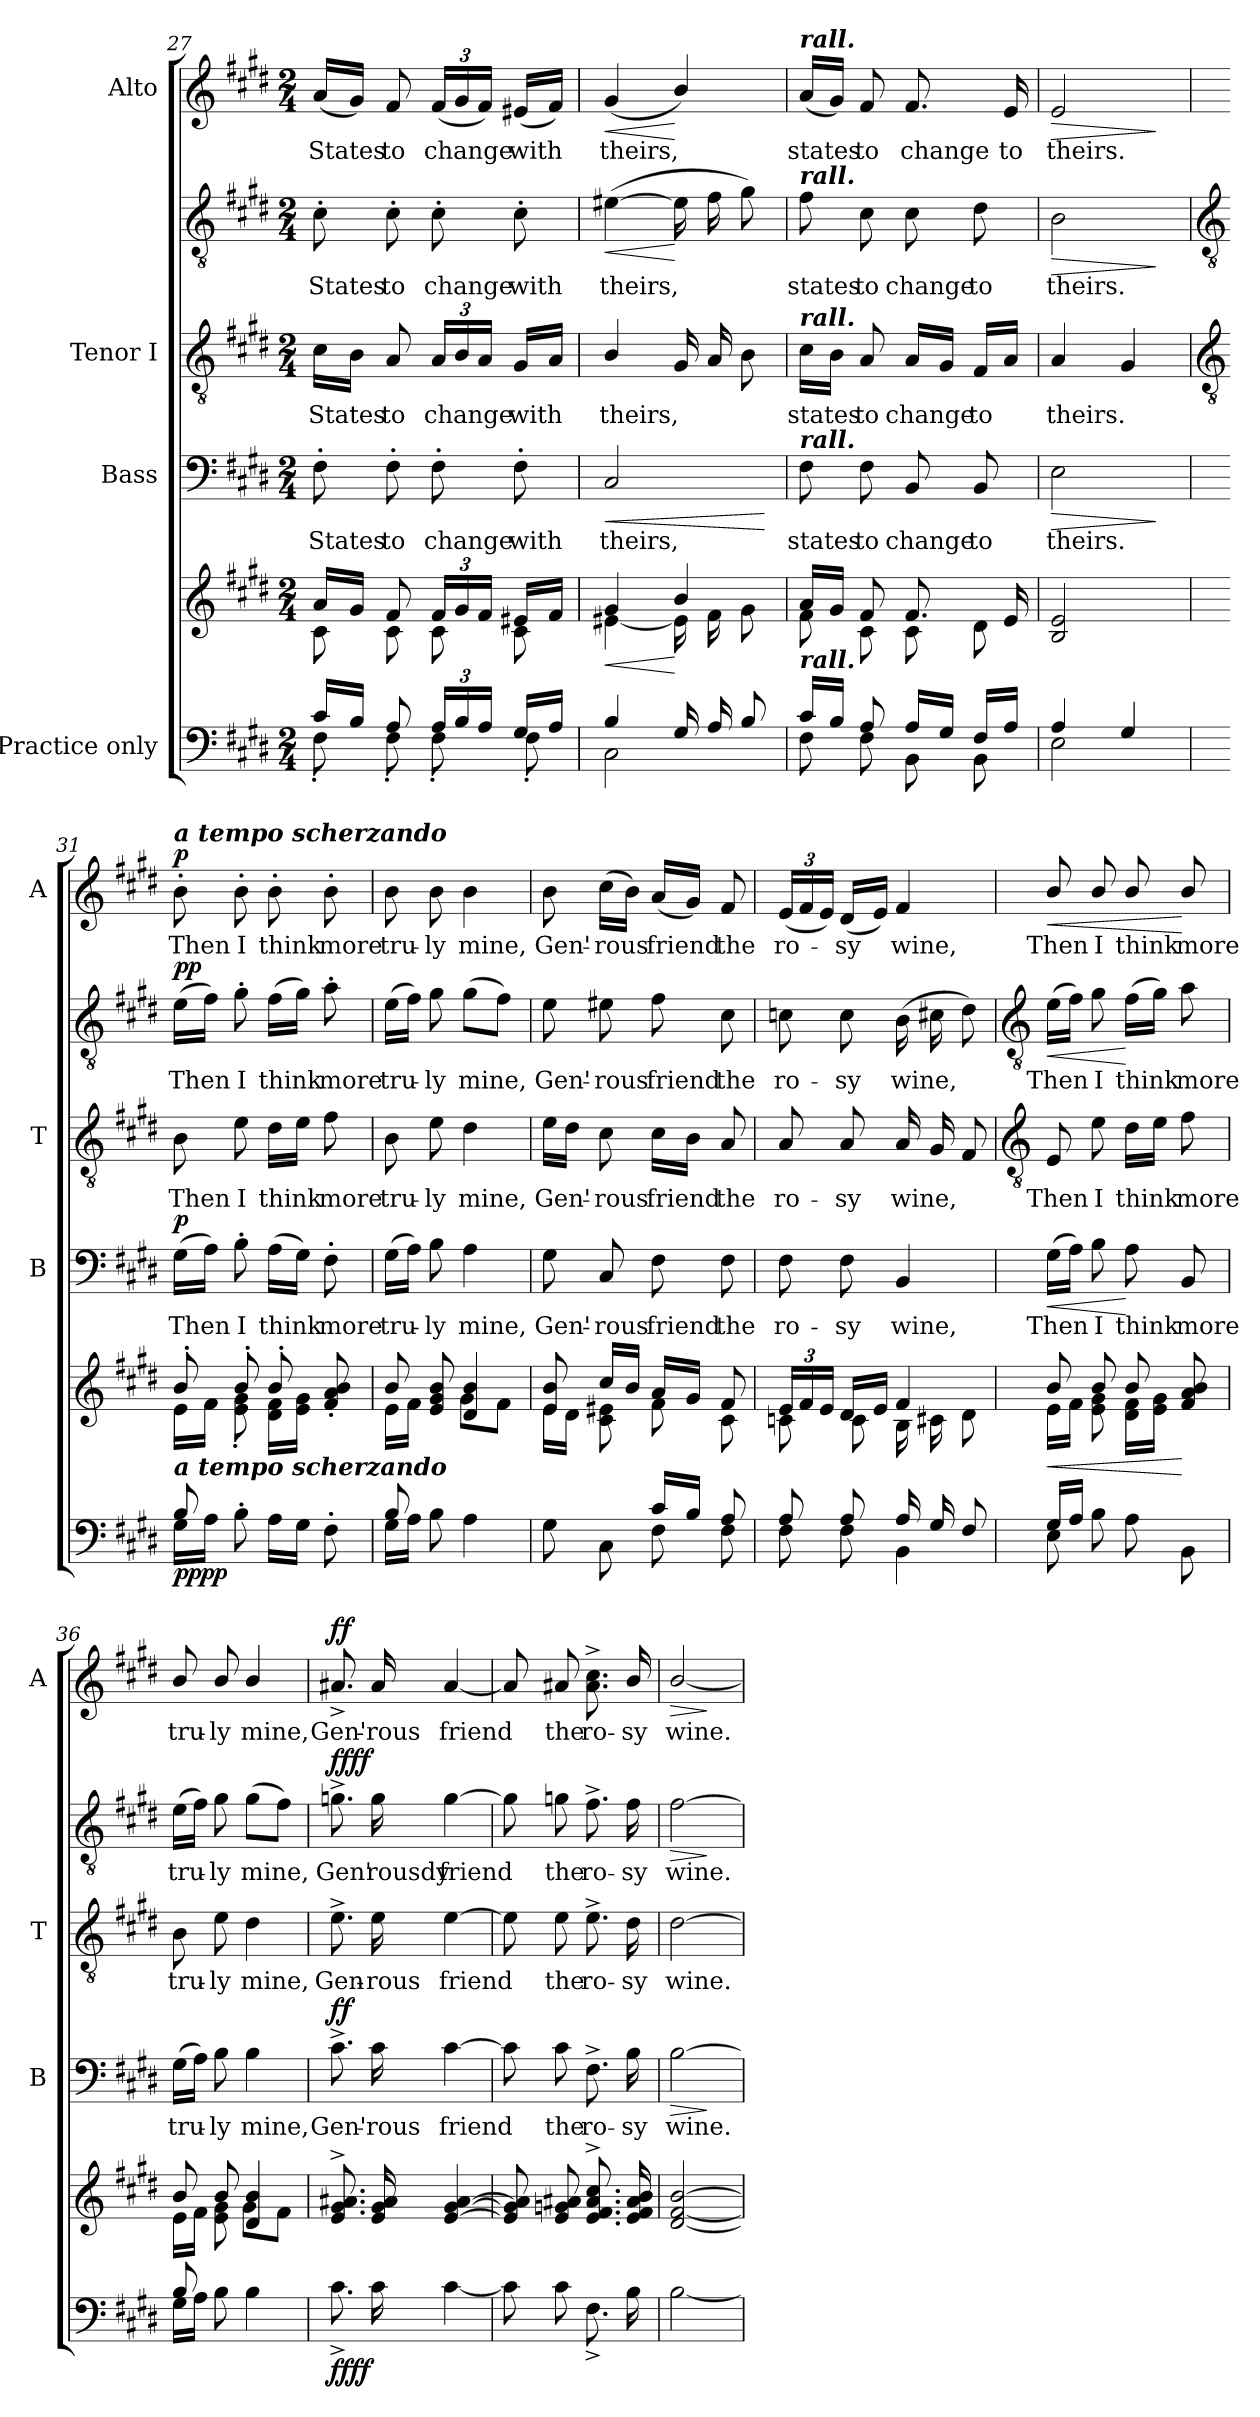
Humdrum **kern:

**kern	**kern	**dynam	**kern	**text	**dynam	**kern	**text	**kern	**text	**dynam	**kern	**text	**dynam
*part4	*part4	*part4	*part3	*part3	*part3	*part2	*part2	*part2	*part2	*part2	*part1	*part1	*part1
*staff6	*staff5	*staff5/6	*staff4	*staff4	*staff4	*staff3	*staff3	*staff2	*staff2	*staff2/3	*staff1	*staff1	*staff1
*I"Practice only	*	*	*I"Bass	*	*	*I"Tenor I	*	*	*	*	*I"Alto	*	*
*	*	*	*I'B	*	*	*I'T	*	*	*	*	*I'A	*	*
!!LO:LB:g=z
*clefF4	*clefG2	*	*clefF4	*	*	*clefGv2	*	*clefGv2	*	*	*clefG2	*	*
*k[f#c#g#d#]	*k[f#c#g#d#]	*	*k[f#c#g#d#]	*	*	*k[f#c#g#d#]	*	*k[f#c#g#d#]	*	*	*k[f#c#g#d#]	*	*
*E:	*E:	*	*E:	*	*	*E:	*	*E:	*	*	*E:	*	*
*M2/4	*M2/4	*	*M2/4	*	*	*M2/4	*	*M2/4	*	*	*M2/4	*	*
=27	=27	=27	=27	=27	=27	=27	=27	=27	=27	=27	=27	=27	=27
*^	*^	*	*	*	*	*	*	*	*	*	*	*	*
!	!	!	!	!	!	!LO:LY:b	!	!	!LO:LY:b	!	!LO:LY:b	!	!	!LO:LY:b	!
16c#/LL	8F#'\	16a/LL	8c#\	.	8F#'	States	.	16c#LL	States	8c#'	States	.	(<16aLL	States	.
16B/JJ	.	16g#/JJ	.	.	.	.	.	16BJJ	.	.	.	.	16g#JJ)	.	.
!	!	!	!	!	!	!LO:LY:b	!	!	!LO:LY:b	!	!LO:LY:b	!	!	!LO:LY:b	!
8A/	8F#'\	8f#/	8c#\	.	8F#'	to	.	8A	to	8c#'	to	.	8f#	to	.
!	!	!	!	!	!	!LO:LY:b	!	!	!LO:LY:b	!	!LO:LY:b	!	!	!LO:LY:b	!
24A/LL	8F#'\	24f#/LL	8c#\	.	8F#'	change	.	24ALL	change	8c#'	change	.	(<24f#LL	change	.
24B/	.	24g#/	.	.	.	.	.	24B	.	.	.	.	24g#	.	.
24A/JJ	.	24f#/JJ	.	.	.	.	.	24AJJ	.	.	.	.	24f#JJ)	.	.
!	!	!	!	!	!	!LO:LY:b	!	!	!LO:LY:b	!	!LO:LY:b	!	!	!LO:LY:b	!
16G#/LL	8F#'\	16e#X/LL	8c#\	.	8F#'	with	.	16G#LL	with	8c#'	with	.	(<16e#XLL	with	.
16A/JJ	.	16f#/JJ	.	.	.	.	.	16AJJ	.	.	.	.	16f#JJ)	.	.
=28	=28	=28	=28	=28	=28	=28	=28	=28	=28	=28	=28	=28	=28	=28	=28
!	!	!	!	!LO:HP:b	!	!	!	!	!	!	!	!	!	!	!
!	!	!	!	!LO:HP:n=1:b	!	!LO:LY:b	!LO:HP:b	!	!LO:LY:b	!	!LO:LY:b	!LO:HP:b	!	!LO:LY:b	!LO:HP:b
4B/	2C#\	4g#/	[4e#X\	< <	2C#	theirs,	<	4B/	theirs,	(>[4e#X	theirs,	<	(<4g#	theirs,	<
16G#/LL	.	4b/	16e#\LL]	[ [	.	.	.	16G#LL	.	16e#LL]	.	[	4b/)	.	[
16A/	.	.	16f#\	.	.	.	.	16A	.	16f#	.	.	.	.	.
8B/J	.	.	8g#\J	.	.	.	.	8BJ	.	8g#J)	.	.	.	.	.
*v	*v	*	*	*	*	*	*	*	*	*	*	*	*	*	*
*	*v	*v	*	*	*	*	*	*	*	*	*	*	*	*
.	.	.	.	.	[	.	.	.	.	.	.	.	.
=29	=29	=29	=29	=29	=29	=29	=29	=29	=29	=29	=29	=29	=29
*^	*^	*	*	*	*	*	*	*	*	*	*	*	*
!	!	!	!	!	!	!	!	!	!	!	!	!	!LO:TX:a:Bi:t=rall.	!	!
!	!	!	!	!	!	!	!	!	!	!LO:TX:a:Bi:t=rall.	!	!	!	!	!
!	!	!	!	!	!	!	!	!LO:TX:a:Bi:t=rall.	!	!	!	!	!	!	!
!	!	!	!	!	!LO:TX:a:Bi:t=rall.	!	!	!	!	!	!	!	!	!	!
!LO:TX:a:Bi:t=rall.	!	!	!	!	!	!	!	!	!	!	!	!	!	!	!
!	!	!	!	!	!	!LO:LY:b	!	!	!LO:LY:b	!	!LO:LY:b	!	!	!LO:LY:b	!
16c#/LL	8F#\	16a/LL	8f#\	.	8F#	states	.	16c#LL	states	8f#	states	.	(<16aLL	states	.
16B/JJ	.	16g#/JJ	.	.	.	.	.	16BJJ	.	.	.	.	16g#JJ)	.	.
!	!	!	!	!	!	!LO:LY:b	!	!	!LO:LY:b	!	!LO:LY:b	!	!	!LO:LY:b	!
8A/	8F#\	8f#/	8c#\	.	8F#	to	.	8A	to	8c#	to	.	8f#	to	.
!	!	!	!	!	!	!LO:LY:b	!	!	!LO:LY:b	!	!LO:LY:b	!	!	!LO:LY:b	!
16A/LL	8BB\	8.f#/	8c#\	.	8BB	change	.	16ALL	change	8c#	change	.	8.f#	change	.
16G#/JJ	.	.	.	.	.	.	.	16G#JJ	.	.	.	.	.	.	.
!	!	!	!	!	!	!LO:LY:b	!	!	!LO:LY:b	!	!LO:LY:b	!	!	!	!
16F#/LL	8BB\	.	8d#\	.	8BB	to	.	16F#LL	to	8d#	to	.	.	.	.
!	!	!	!	!	!	!	!	!	!	!	!	!	!	!LO:LY:b	!
16A/JJ	.	16e/	.	.	.	.	.	16AJJ	.	.	.	.	16e	to	.
=30	=30	=30	=30	=30	=30	=30	=30	=30	=30	=30	=30	=30	=30	=30	=30
!	!	!	!	!LO:HP:b	!	!LO:LY:b	!LO:HP:b	!	!LO:LY:b	!	!LO:LY:b	!LO:HP:b	!	!LO:LY:b	!LO:HP:b
4A/	2E\	2B/ 2e/	2ryy	>	2E	theirs.	>	4A	theirs.	2B	theirs.	>	2e	theirs.	>
4G#/	.	.	.	.	.	.	.	4G#	.	.	.	.	.	.	.
*v	*v	*	*	*	*	*	*	*	*	*	*	*	*	*	*
*	*v	*v	*	*	*	*	*	*	*	*	*	*	*	*
.	.	]	.	.	]	.	.	.	.	]	.	.	]
!!LO:LB:g=z
=31	=31	=31	=31	=31	=31	=31	=31	=31	=31	=31	=31	=31	=31
*	*	*	*	*	*	*clefGv2	*	*clefGv2	*	*	*	*	*
*^	*^	*	*	*	*	*	*	*	*	*	*	*	*
!	!	!	!	!	!	!	!	!	!	!	!	!	!LO:TX:a:Bi:t=a tempo scherzando	!	!
!	!	!LO:TX:b:Bi:t=a tempo scherzando	!	!	!	!	!	!	!	!	!	!	!	!	!
!	!	!	!	!LO:DY:b=2	!	!LO:LY:b	!	!	!LO:LY:b	!	!LO:LY:b	!	!	!LO:LY:b	!
!	!	!	!	!LO:DY:n=1:b=2	!	!	!	!	!	!	!	!	!	!	!
!	!	!	!	!LO:DY:n=2:b	!	!	!	!	!	!	!	!	!	!	!
!	!	!	!	!LO:DY:n=3:b	!	!	!LO:DY:b	!	!	!	!	!LO:DY:b=2	!	!	!
!	!	!	!	!	!	!	!	!	!	!	!	!LO:DY:n=1:b	!	!	!LO:DY:b
8B/	16G#\LL	8b'/	16e\LL	p p p p	(>16G#LL	Then	p	8B	Then	(>16eLL	Then	p p	8b'	Then	p
.	16A\JJ	.	16f#\JJ	.	16AJJ)	.	.	.	.	16f#JJ)	.	.	.	.	.
!	!	!	!	!	!	!LO:LY:b	!	!	!LO:LY:b	!	!LO:LY:b	!	!	!LO:LY:b	!
4.ryy	8B'\	8b'/	8e\' 8g#\'	.	8B'	I	.	8e	I	8g#'	I	.	8b'	I	.
!	!	!	!	!	!	!LO:LY:b	!	!	!LO:LY:b	!	!LO:LY:b	!	!	!LO:LY:b	!
.	16A\LL	8b'/	16d#\ 16f#\LL	.	(>16ALL	think	.	16d#LL	think	(>16f#LL	think	.	8b'	think	.
.	16G#\JJ	.	16e\ 16g#\JJ	.	16G#JJ)	.	.	16eJJ	.	16g#JJ)	.	.	.	.	.
!	!	!	!	!	!	!LO:LY:b	!	!	!LO:LY:b	!	!LO:LY:b	!	!	!LO:LY:b	!
.	8F#'\	8f#/' 8a/' 8b/'	8ryy	.	8F#'	more	.	8f#	more	8a'	more	.	8b'	more	.
=32	=32	=32	=32	=32	=32	=32	=32	=32	=32	=32	=32	=32	=32	=32	=32
!	!	!	!	!	!	!LO:LY:b	!	!	!LO:LY:b	!	!LO:LY:b	!	!	!LO:LY:b	!
8B/	16G#\LL	8b/	16e\LL	.	(>16G#LL	tru-	.	8B	tru-	(>16eLL	tru-	.	8b	tru-	.
.	16A\JJ	.	16f#\JJ	.	16AJJ)	.	.	.	.	16f#JJ)	.	.	.	.	.
!	!	!	!	!	!	!LO:LY:b	!	!	!LO:LY:b	!	!LO:LY:b	!	!	!LO:LY:b	!
4.ryy	8B\	8e/ 8g#/ 8b/	8ryy	.	8B	ly	.	8e	-ly	8g#	ly	.	8b	-ly	.
!	!	!	!	!	!	!LO:LY:b	!	!	!LO:LY:b	!	!LO:LY:b	!	!	!LO:LY:b	!
.	4A\	4d#/ 4b/	8g#\L	.	4A	mine,	.	4d#	mine,	(>8g#L	mine,	.	4b	mine,	.
.	.	.	8f#\J	.	.	.	.	.	.	8f#J)	.	.	.	.	.
=33	=33	=33	=33	=33	=33	=33	=33	=33	=33	=33	=33	=33	=33	=33	=33
!	!	!	!	!	!	!LO:LY:b	!	!	!LO:LY:b	!	!LO:LY:b	!	!	!LO:LY:b	!
4ryy	8G#\	8e/ 8b/	16e\LL	.	8G#	Gen'-	.	16eLL	Gen'-	8e	Gen'-	.	8b	Gen'-	.
.	.	.	16d#\JJ	.	.	.	.	16d#JJ	.	.	.	.	.	.	.
!	!	!	!	!	!	!LO:LY:b	!	!	!LO:LY:b	!	!LO:LY:b	!	!	!LO:LY:b	!
.	8C#\	16cc#/LL	8c#\ 8e#X\	.	8C#	-rous	.	8c#	rous	8e#X	-rous	.	(>16cc#LL	-rous	.
.	.	16b/JJ	.	.	.	.	.	.	.	.	.	.	16bJJ)	.	.
!	!	!	!	!	!	!LO:LY:b	!	!	!LO:LY:b	!	!LO:LY:b	!	!	!LO:LY:b	!
16c#/LL	8F#\	16a/LL	8f#\	.	8F#	friend	.	16c#LL	friend	8f#	friend	.	(<16aLL	friend	.
16B/JJ	.	16g#/JJ	.	.	.	.	.	16BJJ	.	.	.	.	16g#JJ)	.	.
!	!	!	!	!	!	!LO:LY:b	!	!	!LO:LY:b	!	!LO:LY:b	!	!	!LO:LY:b	!
8A/	8F#\	8f#/	8c#\	.	8F#	the	.	8A	the	8c#	the	.	8f#	the	.
=34	=34	=34	=34	=34	=34	=34	=34	=34	=34	=34	=34	=34	=34	=34	=34
!	!	!	!	!	!	!LO:LY:b	!	!	!LO:LY:b	!	!LO:LY:b	!	!	!LO:LY:b	!
8A/	8F#\	24e/LL	8cn\	.	8F#	ro-	.	8A	ro-	8cn	ro-	.	(<24eLL	ro-	.
.	.	24f#/	.	.	.	.	.	.	.	.	.	.	24f#	.	.
.	.	24e/JJ	.	.	.	.	.	.	.	.	.	.	24eJJ)	.	.
!	!	!	!	!	!	!LO:LY:b	!	!	!LO:LY:b	!	!LO:LY:b	!	!	!LO:LY:b	!
8A/	8F#\	16d#/LL	8c\	.	8F#	-sy	.	8A	-sy	8c	-sy	.	(<16d#LL	sy	.
.	.	16e/JJ	.	.	.	.	.	.	.	.	.	.	16eJJ)	.	.
!	!	!	!	!	!	!LO:LY:b	!	!	!LO:LY:b	!	!LO:LY:b	!	!	!LO:LY:b	!
16A/LL	4BB\	4f#/	16B\LL	.	4BB	wine,	.	16ALL	wine,	(>16BLL	wine,	.	4f#	wine,	.
16G#/	.	.	16c#X\	.	.	.	.	16G#	.	16c#X	.	.	.	.	.
8F#/J	.	.	8d#\J	.	.	.	.	8F#J	.	8d#J)	.	.	.	.	.
!!LO:LB:g=z
=35	=35	=35	=35	=35	=35	=35	=35	=35	=35	=35	=35	=35	=35	=35	=35
*	*	*	*	*	*	*	*	*clefGv2	*	*clefGv2	*	*	*	*	*
!	!	!	!	!LO:HP:b	!	!LO:LY:b	!LO:HP:b	!	!LO:LY:b	!	!LO:LY:b	!LO:HP:b	!	!LO:LY:b	!LO:HP:b
8E\	16G#/LL	8b/	16e\LL	<	(>16G#LL	Then	<	8E	Then	(>16eLL	Then	<	8b/	Then	<
.	16A/JJ	.	16f#\JJ	.	16AJJ)	.	.	.	.	16f#JJ)	.	.	.	.	.
!	!	!	!	!	!	!LO:LY:b	!	!	!LO:LY:b	!	!LO:LY:b	!	!	!LO:LY:b	!
4.ryy	8B\	8b/	8e\ 8g#\	.	8B	I	.	8e	I	8g#	I	.	8b/	I	.
!	!	!	!	!	!	!LO:LY:b	!	!	!LO:LY:b	!	!LO:LY:b	!	!	!LO:LY:b	!
.	8A\	8b/	16d#\ 16f#\LL	.	8A	think	[	16d#LL	think	(>16f#LL	think	[	8b/	think	.
.	.	.	16e\ 16g#\JJ	.	.	.	.	16eJJ	.	16g#JJ)	.	.	.	.	.
!	!	!	!	!	!	!LO:LY:b	!	!	!LO:LY:b	!	!LO:LY:b	!	!	!LO:LY:b	!
.	8BB\	8f#/ 8a/ 8b/	8ryy	[	8BB	more	.	8f#	more	8a	more	.	8b/	more	[
=36	=36	=36	=36	=36	=36	=36	=36	=36	=36	=36	=36	=36	=36	=36	=36
!	!	!	!	!	!	!LO:LY:b	!	!	!LO:LY:b	!	!LO:LY:b	!	!	!LO:LY:b	!
8B/	16G#\LL	8b/	16e\LL	.	(>16G#LL	tru-	.	8B	tru-	(>16eLL	tru-	.	8b/	tru-	.
.	16A\JJ	.	16f#\JJ	.	16AJJ)	.	.	.	.	16f#JJ)	.	.	.	.	.
!	!	!	!	!	!	!LO:LY:b	!	!	!LO:LY:b	!	!LO:LY:b	!	!	!LO:LY:b	!
4.ryy	8B\	8b/	8e\ 8g#\	.	8B	ly	.	8e	-ly	8g#	ly	.	8b/	-ly	.
!	!	!	!	!	!	!LO:LY:b	!	!	!LO:LY:b	!	!LO:LY:b	!	!	!LO:LY:b	!
.	4B\	4d#/ 4b/	8g#\L	.	4B	mine,	.	4d#	mine,	(>8g#L	mine,	.	4b/	mine,	.
.	.	.	8f#\J	.	.	.	.	.	.	8f#J)	.	.	.	.	.
=37	=37	=37	=37	=37	=37	=37	=37	=37	=37	=37	=37	=37	=37	=37	=37
!	!	!	!	!LO:DY:b=2	!	!LO:LY:b	!	!	!LO:LY:b	!	!LO:LY:b	!	!	!LO:LY:b	!
!	!	!	!	!LO:DY:n=1:b	!	!	!LO:DY:b	!	!	!	!	!LO:DY:b=2	!	!	!
!	!	!	!	!	!	!	!	!	!	!	!	!LO:DY:n=1:b	!	!	!LO:DY:b
2ryy	8.c#^\	8.e/^ 8.g#/^ 8.a#X/^	2ryy	ff ff	8.c#^	Gen'-	ff	8.e^	Gen-	8.gn^	Gen'	ff ff	8.a#X^	Gen'-	ff
!	!	!	!	!	!	!LO:LY:b	!	!	!LO:LY:b	!	!LO:LY:b	!	!	!LO:LY:b	!
.	16c#\	16e/ 16g#/ 16a#/	.	.	16c#	-rous	.	16e	-rous	16g	rousdy	.	16a#	-rous	.
!	!	!	!	!	!	!LO:LY:b	!	!	!LO:LY:b	!	!LO:LY:b	!	!	!LO:LY:b	!
.	[4c#\	[4e/ [4g#/ [4a#/	.	.	[4c#	friend	.	[4e	friend	[4g	friend	.	[4a#	friend	.
=38	=38	=38	=38	=38	=38	=38	=38	=38	=38	=38	=38	=38	=38	=38	=38
2ryy	8c#\]	8e/] 8g#/] 8a#/]	2ryy	.	8c#]	.	.	8e]	.	8g]	.	.	8a#]	.	.
!	!	!	!	!	!	!LO:LY:b	!	!	!LO:LY:b	!	!LO:LY:b	!	!	!LO:LY:b	!
.	8c#\	8e/ 8gn/ 8a#/	.	.	8c#	the	.	8e	the	8g	the	.	8a#	the	.
!	!	!	!	!	!	!LO:LY:b	!	!	!LO:LY:b	!	!LO:LY:b	!	!	!LO:LY:b	!
.	8.F#^\	8.e/^ 8.f#/^ 8.a#/^ 8.cc#/^	.	.	8.F#^	ro-	.	8.e^	ro-	8.f#^	ro-	.	8.a#^ 8.cc#^	ro-	.
!	!	!	!	!	!	!LO:LY:b	!	!	!LO:LY:b	!	!LO:LY:b	!	!	!LO:LY:b	!
.	16B\	16e/ 16f#/ 16a#/ 16b/	.	.	16B	-sy	.	16d#\	-sy	16f#	-sy	.	16b/	-sy	.
=39	=39	=39	=39	=39	=39	=39	=39	=39	=39	=39	=39	=39	=39	=39	=39
!	!	!	!	!LO:HP:b	!	!LO:LY:b	!LO:HP:b	!	!LO:LY:b	!	!LO:LY:b	!LO:HP:b	!	!LO:LY:b	!LO:HP:b
2ryy	[2B\	[2d#/ [2f#/ [2b/	2ryy	>	[2B	wine.	>	[2d#\	wine.	[2f#	wine.	>	[2b/	wine.	>
*v	*v	*	*	*	*	*	*	*	*	*	*	*	*	*	*
*	*v	*v	*	*	*	*	*	*	*	*	*	*	*	*
.	.	]	.	.	]	.	.	.	.	]	.	.	]
=	=	=	=	=	=	=	=	=	=	=	=	=	=
*-	*-	*-	*-	*-	*-	*-	*-	*-	*-	*-	*-	*-	*-
